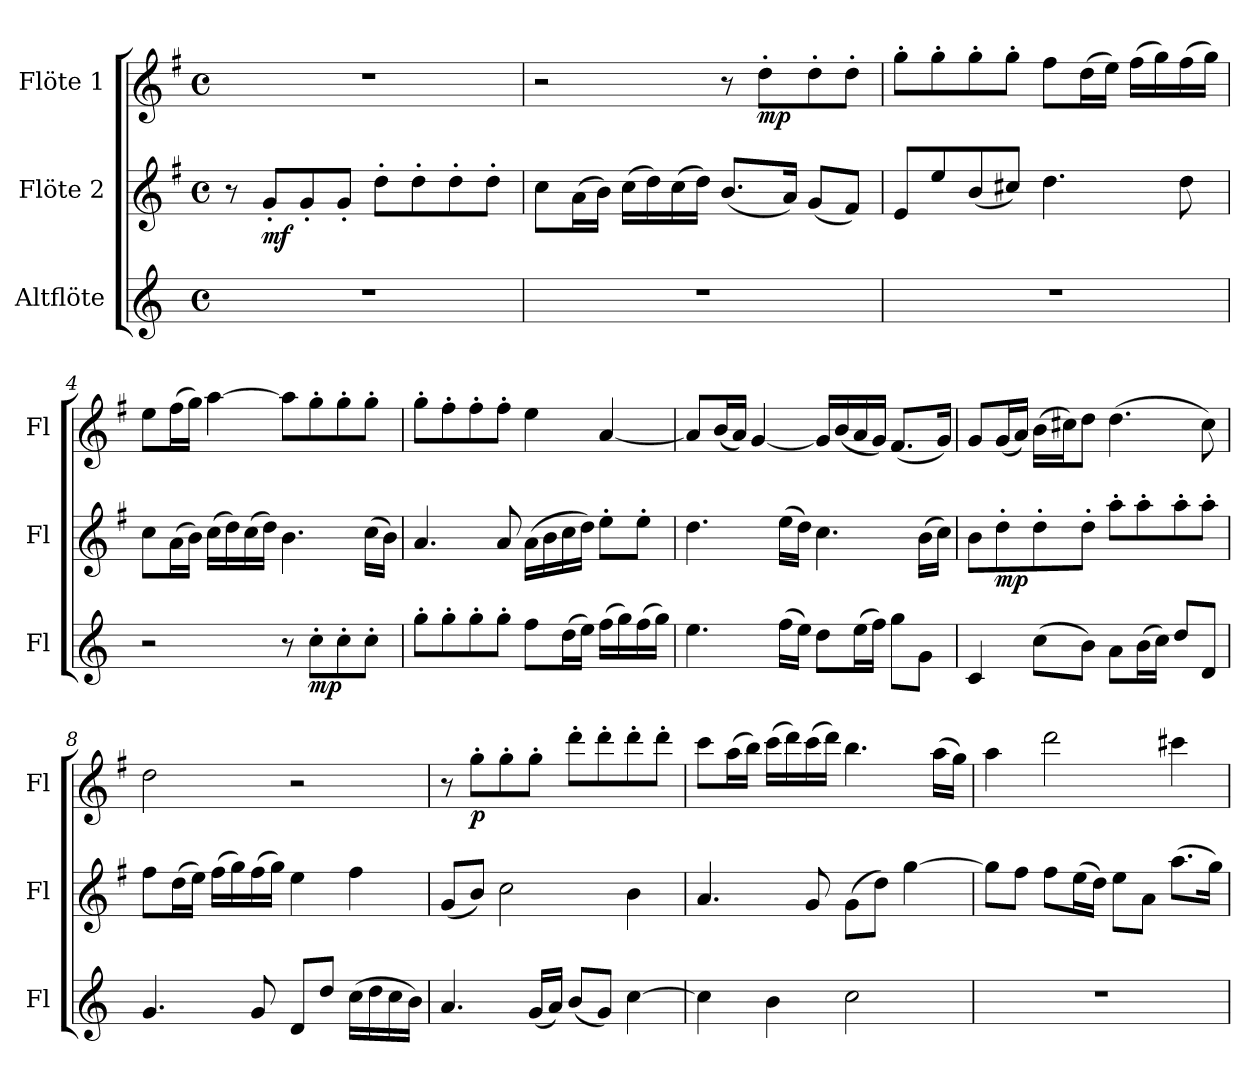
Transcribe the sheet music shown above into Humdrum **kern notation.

**kern	**dynam	**kern	**dynam	**kern	**dynam
*part3	*part3	*part2	*part2	*part1	*part1
*staff3	*staff3	*staff2	*staff2	*staff1	*staff1
*I"Altflöte	*	*I"Flöte 2	*	*I"Flöte 1	*
*I'Fl	*	*I'Fl	*	*I'Fl	*
*clefG2	*	*clefG2	*	*clefG2	*
*ITrd3c5	*	*	*	*	*
*k[f#]	*	*k[f#]	*	*k[f#]	*
*	*	*G:	*	*G:	*
*M4/4	*	*M4/4	*	*M4/4	*
*met(c)	*	*met(c)	*	*met(c)	*
*MM110	*	*MM110	*	*MM110	*
=1	=1	=1	=1	=1	=1
1r	.	8r	.	1r	.
!	!	!	!LO:DY:b	!	!
.	.	8g'/L	mf	.	.
.	.	8g'/	.	.	.
.	.	8g'/J	.	.	.
.	.	8dd'\L	.	.	.
.	.	8dd'\	.	.	.
.	.	8dd'\	.	.	.
.	.	8dd'\J	.	.	.
=2	=2	=2	=2	=2	=2
1r	.	8cc\L	.	2r	.
.	.	(>16a\L	.	.	.
.	.	16b\JJ)	.	.	.
.	.	(>16cc\LL	.	.	.
.	.	16dd\)	.	.	.
.	.	(>16cc\	.	.	.
.	.	16dd\JJ)	.	.	.
.	.	(<8.b/L	.	8r	.
!	!	!	!	!	!LO:DY:b
.	.	.	.	8dd'\L	mp
.	.	16a/Jk)	.	.	.
.	.	(<8g/L	.	8dd'\	.
.	.	8f#/J)	.	8dd'\J	.
=3	=3	=3	=3	=3	=3
1r	.	8e/L	.	8gg'\L	.
.	.	8ee/	.	8gg'\	.
.	.	(<8b/	.	8gg'\	.
.	.	8cc#X/J)	.	8gg'\J	.
.	.	4.dd\	.	8ff#\L	.
.	.	.	.	(>16dd\L	.
.	.	.	.	16ee\JJ)	.
.	.	.	.	(>16ff#\LL	.
.	.	.	.	16gg\)	.
.	.	8dd\	.	(>16ff#\	.
.	.	.	.	16gg\JJ)	.
=4	=4	=4	=4	=4	=4
2r	.	8cc\L	.	8ee\L	.
.	.	(>16a\L	.	(>16ff#\L	.
.	.	16b\JJ)	.	16gg\JJ)	.
.	.	(>16cc\LL	.	[4aa\	.
.	.	16dd\)	.	.	.
.	.	(>16cc\	.	.	.
.	.	16dd\JJ)	.	.	.
8r	.	4.b\	.	8aa\L]	.
!	!LO:DY:b	!	!	!	!
8g'\L	mp	.	.	8gg'\	.
8g'\	.	.	.	8gg'\	.
8g'\J	.	(>16cc\LL	.	8gg'\J	.
.	.	16b\JJ)	.	.	.
!!LO:LB:g=z
=5	=5	=5	=5	=5	=5
8dd'\L	.	4.a/	.	8gg'\L	.
8dd'\	.	.	.	8ff#'\	.
8dd'\	.	.	.	8ff#'\	.
8dd'\J	.	8a/	.	8ff#'\J	.
8cc\L	.	(>16a\LL	.	4ee\	.
.	.	16b\	.	.	.
(>16a\L	.	16cc\	.	.	.
16b\JJ)	.	16dd\JJ)	.	.	.
(>16cc\LL	.	8ee'\L	.	[4a/	.
16dd\)	.	.	.	.	.
(>16cc\	.	8ee'\J	.	.	.
16dd\JJ)	.	.	.	.	.
=6	=6	=6	=6	=6	=6
4.b\	.	4.dd\	.	8a/L]	.
.	.	.	.	(<16b/L	.
.	.	.	.	16a/JJ)	.
.	.	.	.	[4g/	.
(>16cc\LL	.	(>16ee\LL	.	.	.
16b\JJ)	.	16dd\JJ)	.	.	.
8a\L	.	4.cc\	.	16g/LL]	.
.	.	.	.	(<16b/	.
(>16b\L	.	.	.	16a/	.
16cc\JJ)	.	.	.	16g/JJ)	.
8dd\L	.	.	.	(<8.f#/L	.
8d\J	.	(>16b\LL	.	.	.
.	.	16cc\JJ)	.	16g/Jk)	.
=7	=7	=7	=7	=7	=7
4G/	.	8b\L	.	8g/L	.
!	!	!	!LO:DY:b	!	!
.	.	8dd'\	mp	(<16g/L	.
.	.	.	.	16a/JJ)	.
(>8g\L	.	8dd'\	.	(>16b\LL	.
.	.	.	.	16cc#X\J)	.
8f#\J)	.	8dd'\J	.	8dd\J	.
8e\L	.	8aa'\L	.	(>4.dd\	.
(>16f#\L	.	8aa'\	.	.	.
16g\JJ)	.	.	.	.	.
8a/L	.	8aa'\	.	.	.
8A/J	.	8aa'\J	.	8cc#\)	.
=8	=8	=8	=8	=8	=8
4.d/	.	8ff#\L	.	2dd\	.
.	.	(>16dd\L	.	.	.
.	.	16ee\JJ)	.	.	.
.	.	(>16ff#\LL	.	.	.
.	.	16gg\)	.	.	.
8d/	.	(>16ff#\	.	.	.
.	.	16gg\JJ)	.	.	.
8A/L	.	4ee\	.	2r	.
8a/J	.	.	.	.	.
(>16g\LL	.	4ff#\	.	.	.
16a\	.	.	.	.	.
16g\	.	.	.	.	.
16f#\JJ)	.	.	.	.	.
!!LO:PB:g=z
=9	=9	=9	=9	=9	=9
4.e/	.	(<8g/L	.	8r	.
!	!	!	!	!	!LO:DY:b
.	.	8b/J)	.	8gg'\L	p
.	.	2cc\	.	8gg'\	.
(<16d/LL	.	.	.	8gg'\J	.
16e/JJ)	.	.	.	.	.
(<8f#/L	.	.	.	8ddd'\L	.
8d/J)	.	.	.	8ddd'\	.
[4g\	.	4b\	.	8ddd'\	.
.	.	.	.	8ddd'\J	.
=10	=10	=10	=10	=10	=10
4g\]	.	4.a/	.	8ccc\L	.
.	.	.	.	(>16aa\L	.
.	.	.	.	16bb\JJ)	.
4f#\	.	.	.	(>16ccc\LL	.
.	.	.	.	16ddd\)	.
.	.	8g/	.	(>16ccc\	.
.	.	.	.	16ddd\JJ)	.
2g\	.	(>8g\L	.	4.bb\	.
.	.	8dd\J)	.	.	.
.	.	[4gg\	.	.	.
.	.	.	.	(>16aa\LL	.
.	.	.	.	16gg\JJ)	.
=11	=11	=11	=11	=11	=11
1r	.	8gg\L]	.	4aa\	.
.	.	8ff#\J	.	.	.
.	.	8ff#\L	.	2ddd\	.
.	.	(>16ee\L	.	.	.
.	.	16dd\JJ)	.	.	.
.	.	8ee\L	.	.	.
.	.	8a\J	.	.	.
.	.	(>8.aa\L	.	4ccc#X\	.
.	.	16gg\Jk)	.	.	.
=	=	=	=	=	=
*-	*-	*-	*-	*-	*-
